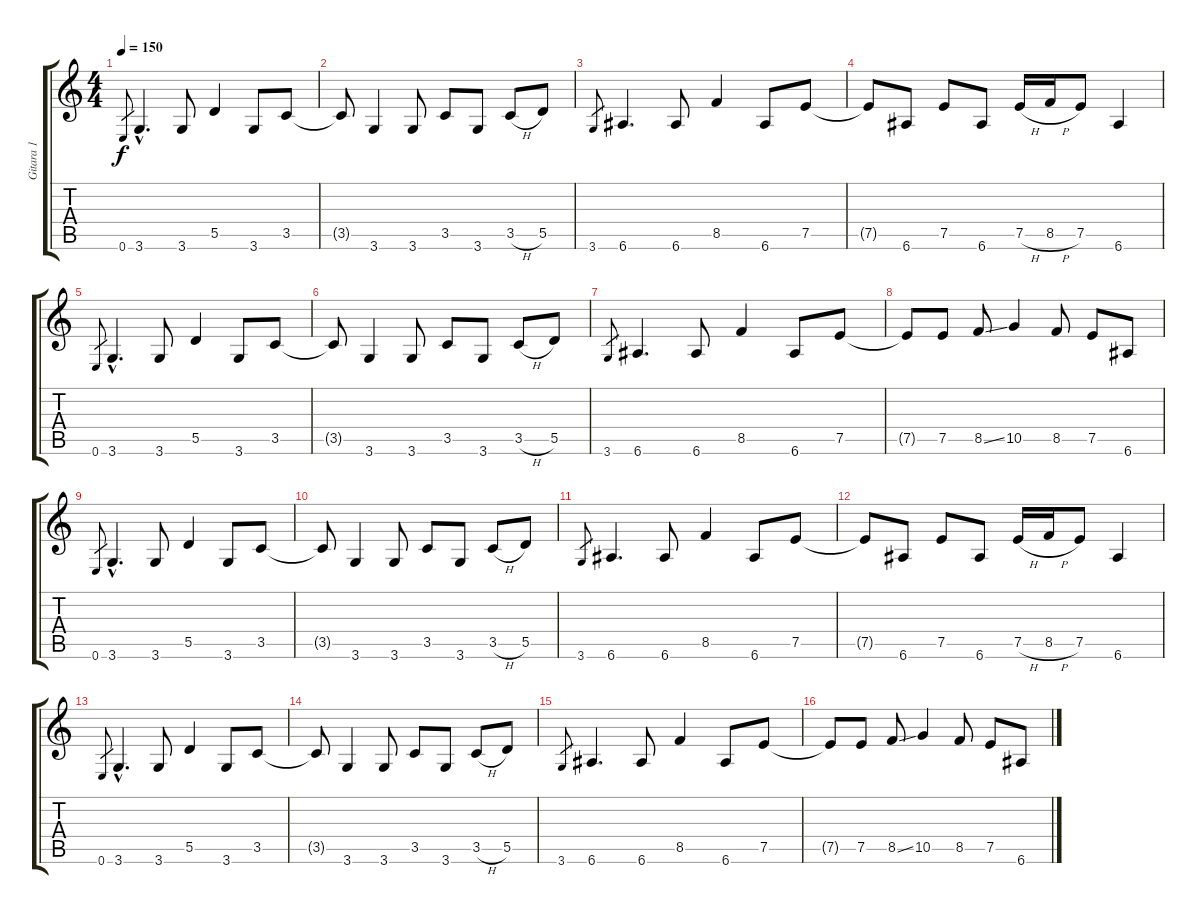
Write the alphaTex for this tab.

\track ("Gitara 1" "Gitara 1") {instrument acousticguitarsteel}
\staff {score tabs}
\tuning (E4 B3 G3 D3 A2 E2) {hide}
\ts (4 4)
\tempo 150
\clef g2
\ks c
0.6.8{gr dy f instrument acousticguitarsteel} 3.6{hac}.4{d} 3.6.8 5.5.4 3.6.8 3.5.8 |
3.5{t}.8 3.6.4 3.6.8 3.5.8 3.6.8 3.5{h}.8 5.5.8 |
3.6.8{gr} 6.6.4{d} 6.6.8 8.5.4 6.6.8 7.5.8 |
7.5{t}.8 6.6.8 7.5.8 6.6.8 7.5{h}.16 8.5{h}.16 7.5.8 6.6.4 |
0.6.8{gr} 3.6{hac}.4{d} 3.6.8 5.5.4 3.6.8 3.5.8 |
3.5{t}.8 3.6.4 3.6.8 3.5.8 3.6.8 3.5{h}.8 5.5.8 |
3.6.8{gr} 6.6.4{d} 6.6.8 8.5.4 6.6.8 7.5.8 |
7.5{t}.8 7.5.8 8.5{ss}.8 10.5.4 8.5.8 7.5.8 6.6.8 |
0.6.8{gr} 3.6{hac}.4{d} 3.6.8 5.5.4 3.6.8 3.5.8 |
3.5{t}.8 3.6.4 3.6.8 3.5.8 3.6.8 3.5{h}.8 5.5.8 |
3.6.8{gr} 6.6.4{d} 6.6.8 8.5.4 6.6.8 7.5.8 |
7.5{t}.8 6.6.8 7.5.8 6.6.8 7.5{h}.16 8.5{h}.16 7.5.8 6.6.4 |
0.6.8{gr} 3.6{hac}.4{d} 3.6.8 5.5.4 3.6.8 3.5.8 |
3.5{t}.8 3.6.4 3.6.8 3.5.8 3.6.8 3.5{h}.8 5.5.8 |
3.6.8{gr} 6.6.4{d} 6.6.8 8.5.4 6.6.8 7.5.8 |
7.5{t}.8 7.5.8 8.5{ss}.8 10.5.4 8.5.8 7.5.8 6.6.8
